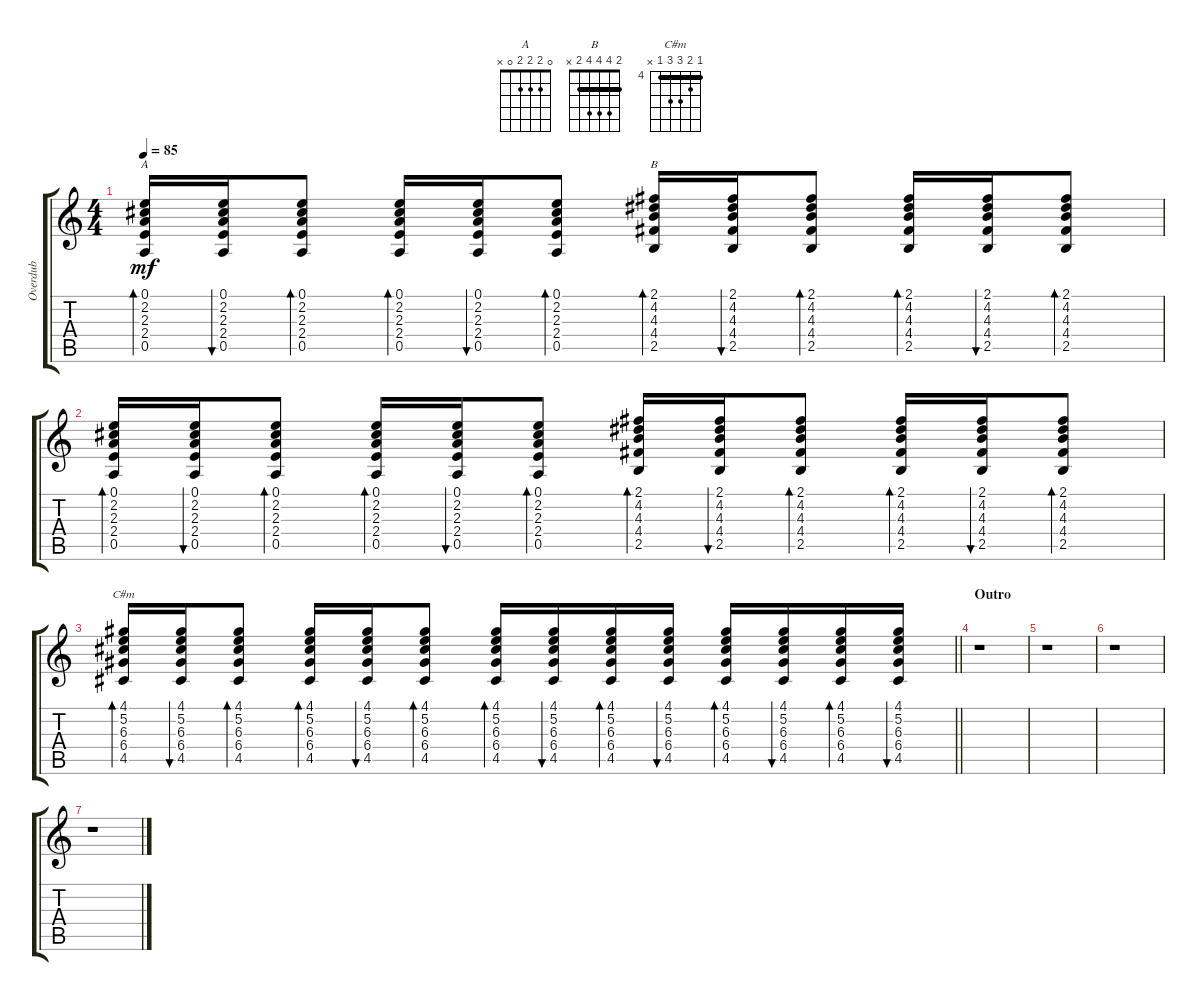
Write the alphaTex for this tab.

\track ("Overdub" "Overdub") {instrument overdrivenguitar}
\staff {score tabs}
\tuning (E4 B3 G3 D3 A2 E2) {hide}
\chord ("A" 0 2 2 2 0 x)
\chord ("B" 2 4 4 4 2 x) {barre 2}
\chord ("C#m" 4 5 6 6 4 x) {firstfret 4 barre 4}
\ts (4 4)
\tempo 85
\clef g2
\ks c
(0.1 2.2 2.3 2.4 0.5).16{bd 30 ch "A" dy mf} (0.1 2.2 2.3 2.4 0.5).16{bu 60} (0.1 2.2 2.3 2.4 0.5).8{bd 60} (0.1 2.2 2.3 2.4 0.5).16{bd 30} (0.1 2.2 2.3 2.4 0.5).16{bu 60} (0.1 2.2 2.3 2.4 0.5).8{bd 60} (2.1 4.2 4.3 4.4 2.5).16{bd 30 ch "B"} (2.1 4.2 4.3 4.4 2.5).16{bu 60} (2.1 4.2 4.3 4.4 2.5).8{bd 60} (2.1 4.2 4.3 4.4 2.5).16{bd 30} (2.1 4.2 4.3 4.4 2.5).16{bu 60} (2.1 4.2 4.3 4.4 2.5).8{bd 60} |
(0.1 2.2 2.3 2.4 0.5).16{bd 30} (0.1 2.2 2.3 2.4 0.5).16{bu 60} (0.1 2.2 2.3 2.4 0.5).8{bd 60} (0.1 2.2 2.3 2.4 0.5).16{bd 30} (0.1 2.2 2.3 2.4 0.5).16{bu 60} (0.1 2.2 2.3 2.4 0.5).8{bd 60} (2.1 4.2 4.3 4.4 2.5).16{bd 30} (2.1 4.2 4.3 4.4 2.5).16{bu 60} (2.1 4.2 4.3 4.4 2.5).8{bd 60} (2.1 4.2 4.3 4.4 2.5).16{bd 30} (2.1 4.2 4.3 4.4 2.5).16{bu 60} (2.1 4.2 4.3 4.4 2.5).8{bd 60} |
\barLineRight lightlight
(4.1 5.2 6.3 6.4 4.5).16{bd 30 ch "C#m"} (4.1 5.2 6.3 6.4 4.5).16{bu 30} (4.1 5.2 6.3 6.4 4.5).8{bd 30} (4.1 5.2 6.3 6.4 4.5).16{bd 30} (4.1 5.2 6.3 6.4 4.5).16{bu 30} (4.1 5.2 6.3 6.4 4.5).8{bd 30} (4.1 5.2 6.3 6.4 4.5).16{bd 30} (4.1 5.2 6.3 6.4 4.5).16{bu 30} (4.1 5.2 6.3 6.4 4.5).16{bd 30} (4.1 5.2 6.3 6.4 4.5).16{bu 30} (4.1 5.2 6.3 6.4 4.5).16{bd 30} (4.1 5.2 6.3 6.4 4.5).16{bu 30} (4.1 5.2 6.3 6.4 4.5).16{bd 30} (4.1 5.2 6.3 6.4 4.5).16{bu 30} |
\section ("" "Outro")
r.1 |
r.1 |
r.1 |
r.1
